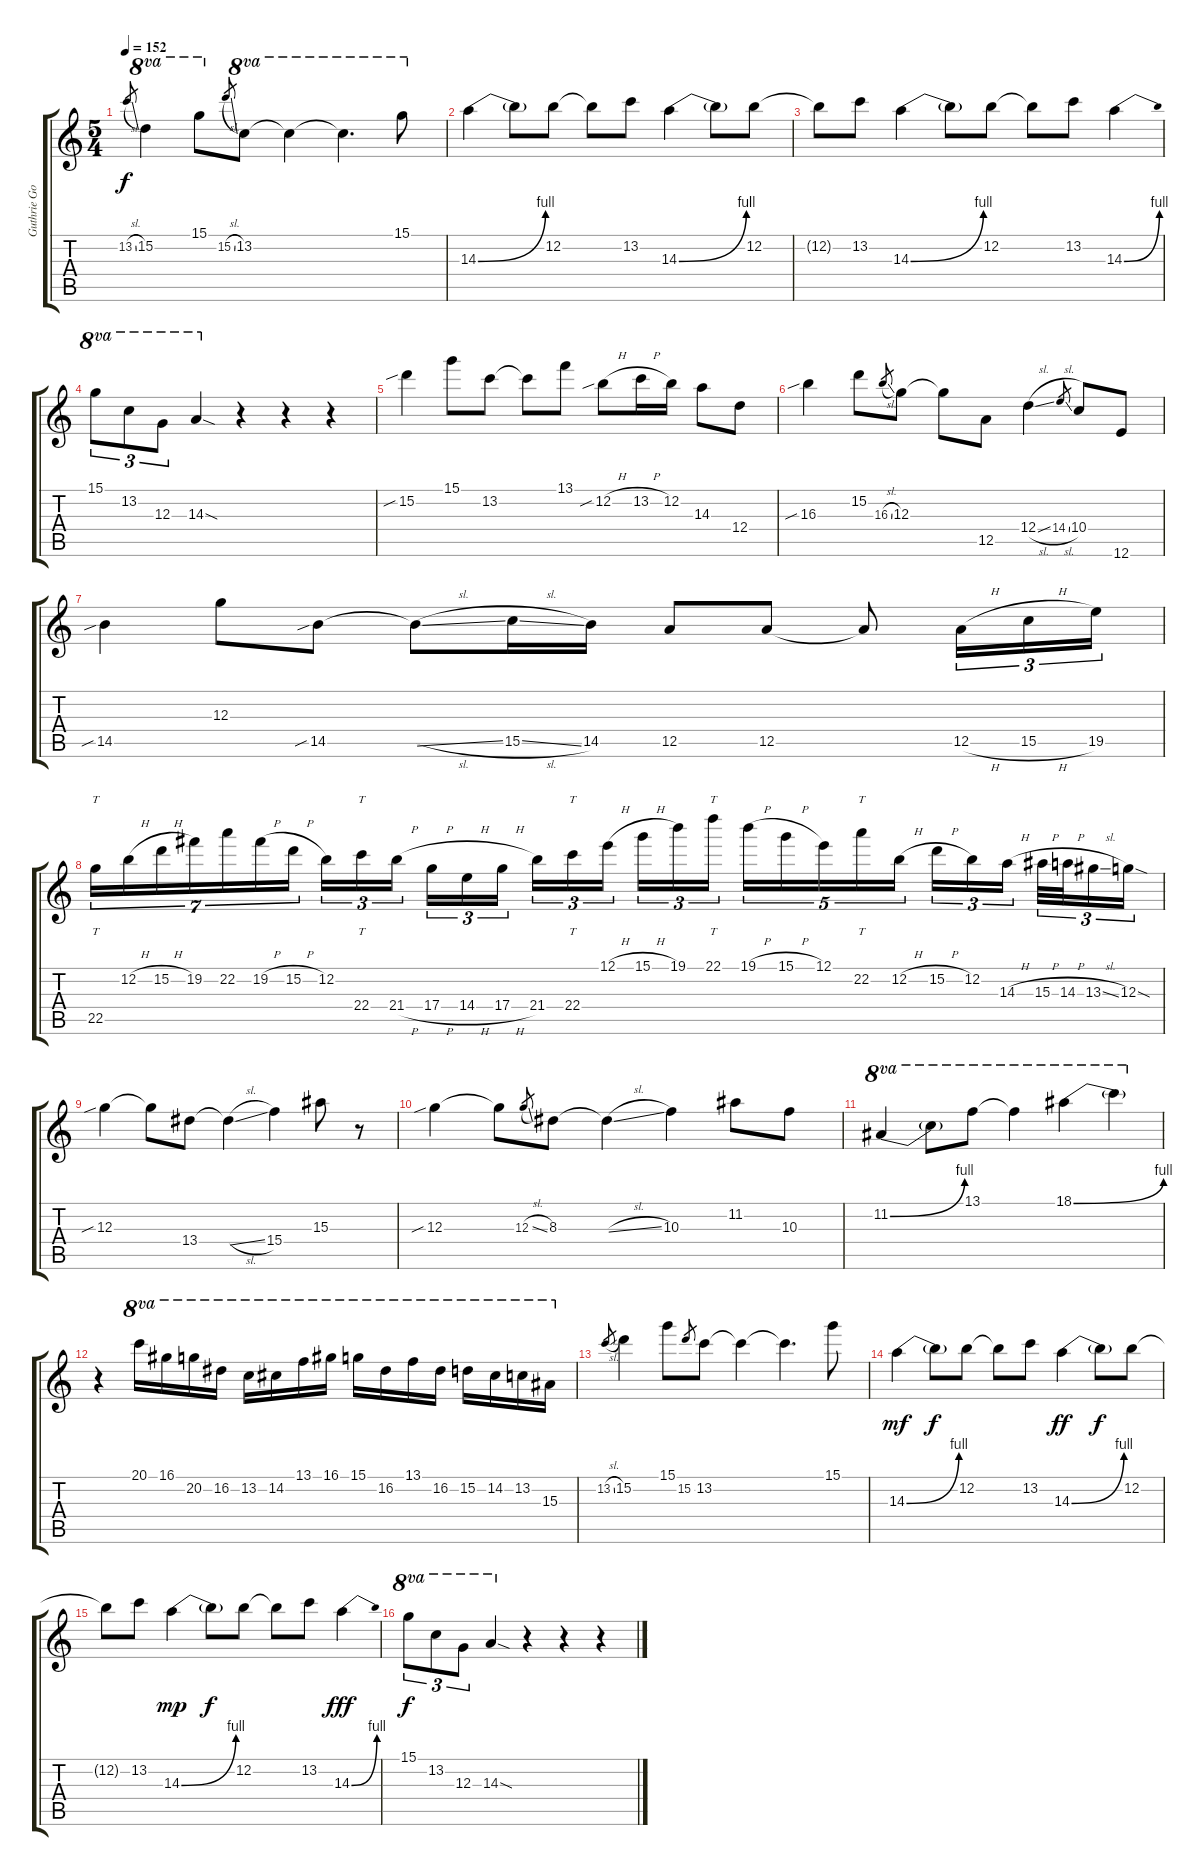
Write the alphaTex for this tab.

\track ("Guthrie Govan" "Guthrie Go") {instrument overdrivenguitar}
\staff {score tabs}
\tuning (E4 B3 G3 D3 A2 E2) {hide}
\ts (5 4)
\tempo 152
\clef g2
\ks c
13.2{sl}.8{gr dy f} 15.2.4{ot 8va} 15.1.8{ot 8va} 15.2{sl}.8{gr} 13.2.8{ot 8va} 13.2{t}.4{ot 8va} 13.2{t}.4{d ot 8va} 15.1.8{ot 8va} |
14.3{be (bend 0 0 60 4)}.4 14.3{t}.8 12.2.8 12.2{t}.8 13.2.8 14.3{be (bend 0 0 60 4)}.4 14.3{t}.8 12.2.8 |
12.2{t}.8 13.2.8 14.3{be (bend 0 0 60 4)}.4 14.3{t}.8 12.2.8 12.2{t}.8 13.2.8 14.3{be (bend 0 0 60 4)}.4 |
15.1.8{tu (3 2) ot 8va} 13.2.8{tu (3 2) ot 8va} 12.3.8{tu (3 2) ot 8va} 14.3{sod}.4{ot 8va} r.4 r.4 r.4 |
15.2{sib}.4 15.1.8 13.2.8 13.2{t}.8 13.1.8 12.2{sib h}.8 13.2{h}.16 12.2.16 14.3.8 12.4.8 |
16.3{sib}.4 15.2.8 16.3{sl}.8{gr} 12.3.8 12.3{t}.8 12.5.8 12.4{sl}.4 14.4{sl}.8{gr} 10.4.8 12.6.8 |
14.5{sib}.4 12.3.8 14.5{sib}.8 14.5{sl t}.8 15.5{sl}.16 14.5.16 12.5.8 12.5.8 12.5{t}.8 12.5{h}.16{tu (3 2)} 15.5{h}.16{tu (3 2)} 19.5.16{tu (3 2)} |
22.5.16{tt tu (7 4)} 12.2{h}.16{tu (7 4)} 15.2{h}.16{tu (7 4)} 19.2.16{tu (7 4)} 22.2.16{tu (7 4)} 19.2{h}.16{tu (7 4)} 15.2{h}.16{tu (7 4)} 12.2.16{tu (3 2)} 22.4.16{tt tu (3 2)} 21.4{h}.16{tu (3 2) beam splitsecondary} 17.4{h}.16{tu (3 2)} 14.4{h}.16{tu (3 2)} 17.4{h}.16{tu (3 2)} 21.4.16{tu (3 2)} 22.4.16{tt tu (3 2)} 12.1{h}.16{tu (3 2) beam splitsecondary} 15.1{h}.16{tu (3 2)} 19.1.16{tu (3 2)} 22.1.16{tt tu (3 2)} 19.1{h}.16{tu (5 4)} 15.1{h}.16{tu (5 4)} 12.1.16{tu (5 4)} 22.2.16{tt tu (5 4)} 12.2{h}.16{tu (5 4)} 15.2{h}.16{tu (3 2)} 12.2.16{tu (3 2)} 14.3{h}.16{tu (3 2) beam splitsecondary} 15.3{h}.32{tu (3 2)} 14.3{h}.32{tu (3 2)} 13.3{sl}.16{tu (3 2)} 12.3{sod}.16{tu (3 2)} |
12.3{sib}.4 12.3{t}.8 13.4.8 13.4{sl t}.4 15.4.4 15.3.8 r.8 |
12.3{sib}.4 12.3{t}.8 12.3{sl}.8{gr} 8.3.8 8.3{sl t}.4 10.3.4 11.2.8 10.3.8 |
11.2{be (bend 0 0 60 4)}.4{ot 8va} 11.2{t}.8{ot 8va} 13.1.8{ot 8va} 13.1{t}.4{ot 8va} 18.1{be (bend 0 0 60 4)}.4{ot 8va} 18.1{t}.4{ot 8va} |
r.4 20.1.16{ot 8va} 16.1.16{ot 8va} 20.2.16{ot 8va} 16.2.16{ot 8va} 13.2.16{ot 8va} 14.2.16{ot 8va} 13.1.16{ot 8va} 16.1.16{ot 8va} 15.1.16{ot 8va} 16.2.16{ot 8va} 13.1.16{ot 8va} 16.2.16{ot 8va} 15.2.16{ot 8va} 14.2.16{ot 8va} 13.2.16{ot 8va} 15.3.16{ot 8va} |
13.2{sl}.8{gr} 15.2.4 15.1.8 15.2.8{gr} 13.2.8 13.2{t}.4 13.2{t}.4{d} 15.1.8 |
14.3{be (bend 0 0 60 4)}.4{dy mf} 14.3{t}.8{dy f} 12.2.8 12.2{t}.8 13.2.8 14.3{be (bend 0 0 60 4)}.4{dy ff} 14.3{t}.8{dy f} 12.2.8 |
12.2{t}.8 13.2.8 14.3{be (bend 0 0 60 4)}.4{dy mp} 14.3{t}.8{dy f} 12.2.8 12.2{t}.8 13.2.8 14.3{be (bend 0 0 60 4)}.4{dy fff} |
15.1.8{tu (3 2) ot 8va dy f} 13.2.8{tu (3 2) ot 8va} 12.3.8{tu (3 2) ot 8va} 14.3{sod}.4{ot 8va} r.4 r.4 r.4
